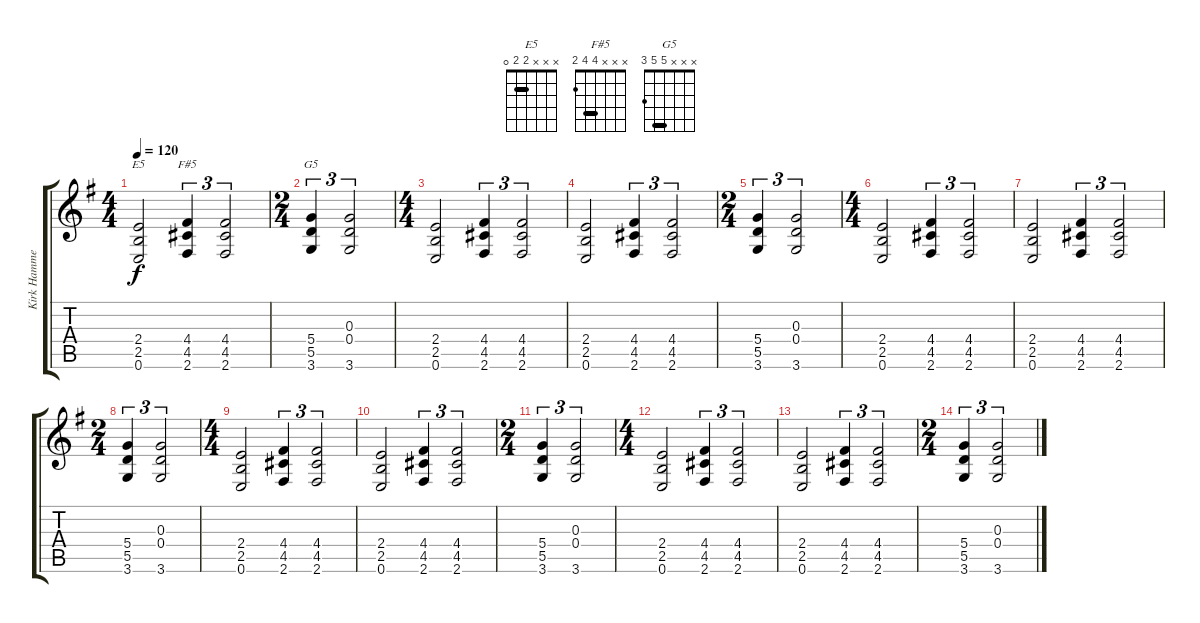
\track ("Kirk Hammet (Lider)" "Kirk Hamme") {instrument distortionguitar}
\staff {score tabs}
\tuning (E4 B3 G3 D3 A2 E2) {hide}
\chord ("E5" x x x 2 2 0) {barre 2}
\chord ("F#5" x x x 4 4 2) {barre 4}
\chord ("G5" x x x 5 5 3) {barre 5}
\ts (4 4)
\tempo 120
\clef g2
\ks g
(2.4 2.5 0.6).2{ch "E5" dy f} (4.4 4.5 2.6).4{tu (3 2) ch "F#5"} (4.4 4.5 2.6).2{tu (3 2)} |
\ts (2 4)
(5.4 5.5 3.6).4{tu (3 2) ch "G5"} (0.3 0.4 3.6).2{tu (3 2)} |
\ts (4 4)
(2.4 2.5 0.6).2 (4.4 4.5 2.6).4{tu (3 2)} (4.4 4.5 2.6).2{tu (3 2)} |
(2.4 2.5 0.6).2 (4.4 4.5 2.6).4{tu (3 2)} (4.4 4.5 2.6).2{tu (3 2)} |
\ts (2 4)
(5.4 5.5 3.6).4{tu (3 2)} (0.3 0.4 3.6).2{tu (3 2)} |
\ts (4 4)
(2.4 2.5 0.6).2 (4.4 4.5 2.6).4{tu (3 2)} (4.4 4.5 2.6).2{tu (3 2)} |
(2.4 2.5 0.6).2 (4.4 4.5 2.6).4{tu (3 2)} (4.4 4.5 2.6).2{tu (3 2)} |
\ts (2 4)
(5.4 5.5 3.6).4{tu (3 2)} (0.3 0.4 3.6).2{tu (3 2)} |
\ts (4 4)
(2.4 2.5 0.6).2{volume 0} (4.4 4.5 2.6).4{tu (3 2)} (4.4 4.5 2.6).2{tu (3 2)} |
(2.4 2.5 0.6).2 (4.4 4.5 2.6).4{tu (3 2)} (4.4 4.5 2.6).2{tu (3 2)} |
\ts (2 4)
(5.4 5.5 3.6).4{tu (3 2)} (0.3 0.4 3.6).2{tu (3 2)} |
\ts (4 4)
(2.4 2.5 0.6).2 (4.4 4.5 2.6).4{tu (3 2)} (4.4 4.5 2.6).2{tu (3 2)} |
(2.4 2.5 0.6).2 (4.4 4.5 2.6).4{tu (3 2)} (4.4 4.5 2.6).2{tu (3 2)} |
\ts (2 4)
(5.4 5.5 3.6).4{tu (3 2)} (0.3 0.4 3.6).2{tu (3 2)}
